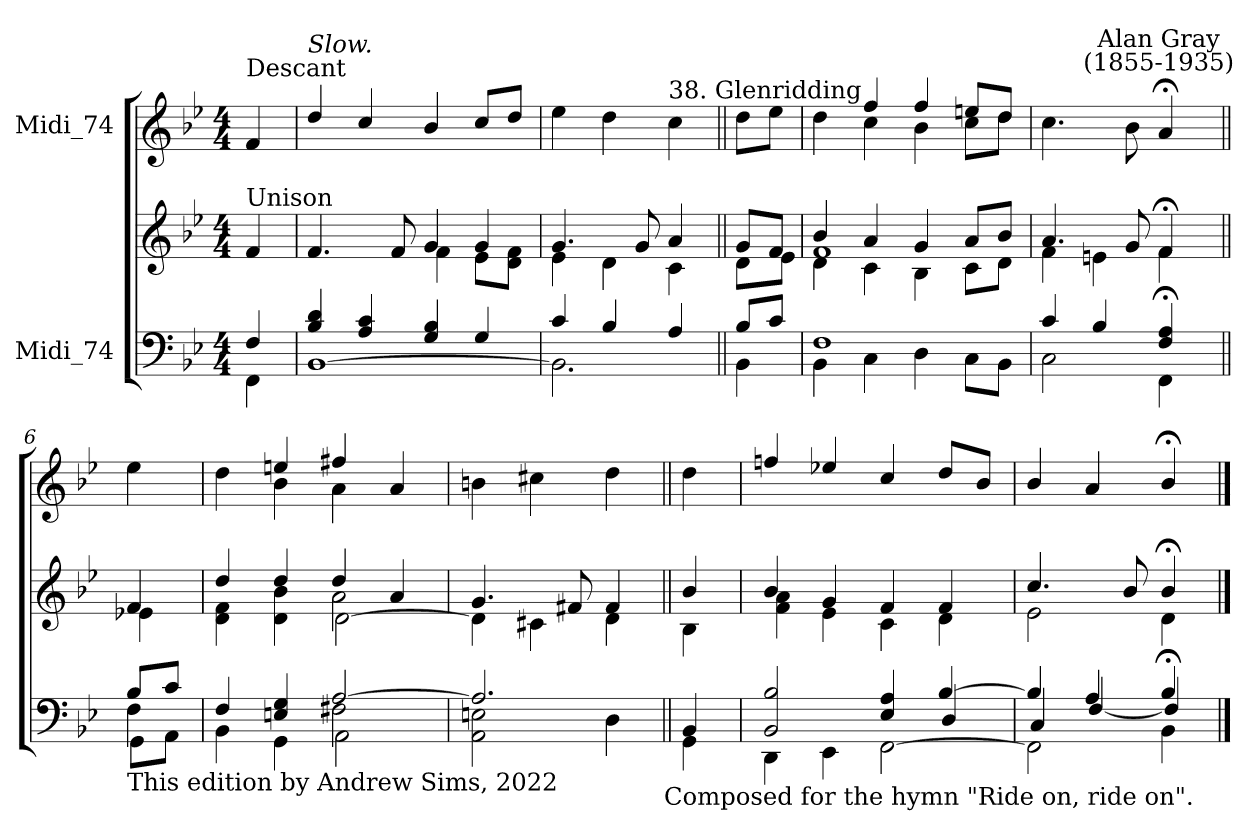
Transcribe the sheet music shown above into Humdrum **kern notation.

**kern	**kern	**kern
*part2	*part2	*part1
*staff3	*staff2	*staff1
*I"Midi_74	*	*I"Midi_74
*clefF4	*clefG2	*clefG2
*k[b-e-]	*k[b-e-]	*k[b-e-]
*B-:	*B-:	*B-:
*M4/4	*M4/4	*M4/4
=	=	=
*^	*^	*^
*	*^	*	*^	*	*
!	!	!	!	!	!	!LO:TX:a:t=Descant	!
!	!	!	!LO:TX:a:t=Unison	!	!	!	!
4F/	4ryy	4FF\	4f/	4ryy	4ryy	4f	4ryy
=1	=1	=1	=1	=1	=1	=1	=1
!	!	!	!	!	!	!LO:TX:a:i:t=Slow.	!
4B-/ 4d/	1ryy	[1BB-\	4.f/	1ryy	2ryy	4dd	1ryy
4A/ 4c/	.	.	.	.	.	4cc	.
.	.	.	8f/	.	.	.	.
4G/ 4B-/	.	.	4g/	.	4f\	4b-	.
4G/	.	.	4g/	.	8e-\L	8ccL	.
.	.	.	.	.	8d\ 8f\J	8ddJ	.
=2	=2	=2	=2	=2	=2	=2	=2
4c/	2.ryy	2.BB-\]	4.g/	2.ryy	4e-\	4ee-	2.ryy
4B-/	.	.	.	.	4d\	4dd	.
.	.	.	8g/	.	.	.	.
!	!	!	!	!	!	!LO:TX:a:t=38. Glenridding	!
4A/	.	.	4a/	.	4c\	4cc	.
=3||	=3||	=3||	=3||	=3||	=3||	=3||	=3||
8B-/L	4ryy	4BB-\	8g/L	4ryy	8d\L	8ddL	4ryy
8c/J	.	.	8f/J	.	8e-\J	8ee-J	.
=4	=4	=4	=4	=4	=4	=4	=4
1F/	1ryy	4BB-\	4b-/	1f\	4d\	4dd	4ryy
.	.	4C\	4a/	.	4c\	4ff	4cc\
.	.	4D\	4g/	.	4B-\	4ff	4b-\
.	.	8C\L	8a/L	.	8c\L	8een/L	8cc\L
.	.	8BB-\J	8b-/J	.	8d\J	8dd/J	8dd\J
=5	=5	=5	=5	=5	=5	=5	=5
4c/	2.ryy	2C\	4.a/	2.ryy	4f\	4.cc	2.ryy
4B-/	.	.	.	.	4en\	.	.
.	.	.	8g/	.	.	8b-	.
!	!	!	!	!	!	!LO:TX:a:cj:t=Alan Gray\n(1855-1935)	!
4F/ 4A/	.	4FF;\	4f;</	.	4f\	4a;<	.
!!LO:LB:g=z	!!
=6||	=6||	=6||	=6||	=6||	=6||	=6||	=6||
!LO:TX:b:t=This edition by Andrew Sims, 2022	!	!	!	!	!	!	!
8B-/L	4F\	8GG\L	4f/	4ryy	4e-X\	4ee-	4ryy
8c/J	.	8AA\J	.	.	.	.	.
=7	=7	=7	=7	=7	=7	=7	=7
4F/	2ryy	4BB-\	4dd/	2ryy	4d\ 4f\	4dd	4ryy
4En/ 4G/	.	4GG\	4dd/	.	4d\ 4b-\	4een	4b-\
[2A/	2F#X\	2AA\	4dd/	2a\	[2d\	4ff#X	4a\
.	.	.	4a/	.	.	4a	4ryy
=8	=8	=8	=8	=8	=8	=8	=8
2.A/]	2.ryy	2AA\ 2En\	4.g/	2.ryy	4d\]	4bn	2.ryy
.	.	.	.	.	4c#X\	4cc#X	.
.	.	.	8f#X/	.	.	.	.
.	.	4D\	4f#/	.	4d\	4dd	.
!	!	!LO:TX:b:t=Composed for the hymn "Ride on, ride on".	!	!	!	!	!
=9||	=9||	=9||	=9||	=9||	=9||	=9||	=9||
4BB-/	4ryy	4GG\	4b-/	4ryy	4B-\	4dd	4ryy
=10	=10	=10	=10	=10	=10	=10	=10
2BB-/ 2B-/	2.ryy	4DD\	4b-/	1ryy	4f\ 4a\	4ffn	1ryy
.	.	4EE-\	4g/	.	4e-\	4ee-X	.
4E-/ 4A/	.	[2FF\	4f/	.	4c\	4cc	.
[4B-/	4D/	.	4f/	.	4d\	8ddL	.
.	.	.	.	.	.	8b-J	.
=11	=11	=11	=11	=11	=11	=11	=11
4B-/]	4C/	2FF\]	4.cc/	2.ryy	2e-\	4b-/	2.ryy
4A/	[4F/	.	.	.	.	4a	.
.	.	.	8b-/	.	.	.	.
4B-/	4F/]	4BB-;\	4b-;</	.	4d\	4b-;</	.
*v	*v	*v	*	*	*	*v	*v
*	*v	*v	*v	*
==	==	==
*-	*-	*-
